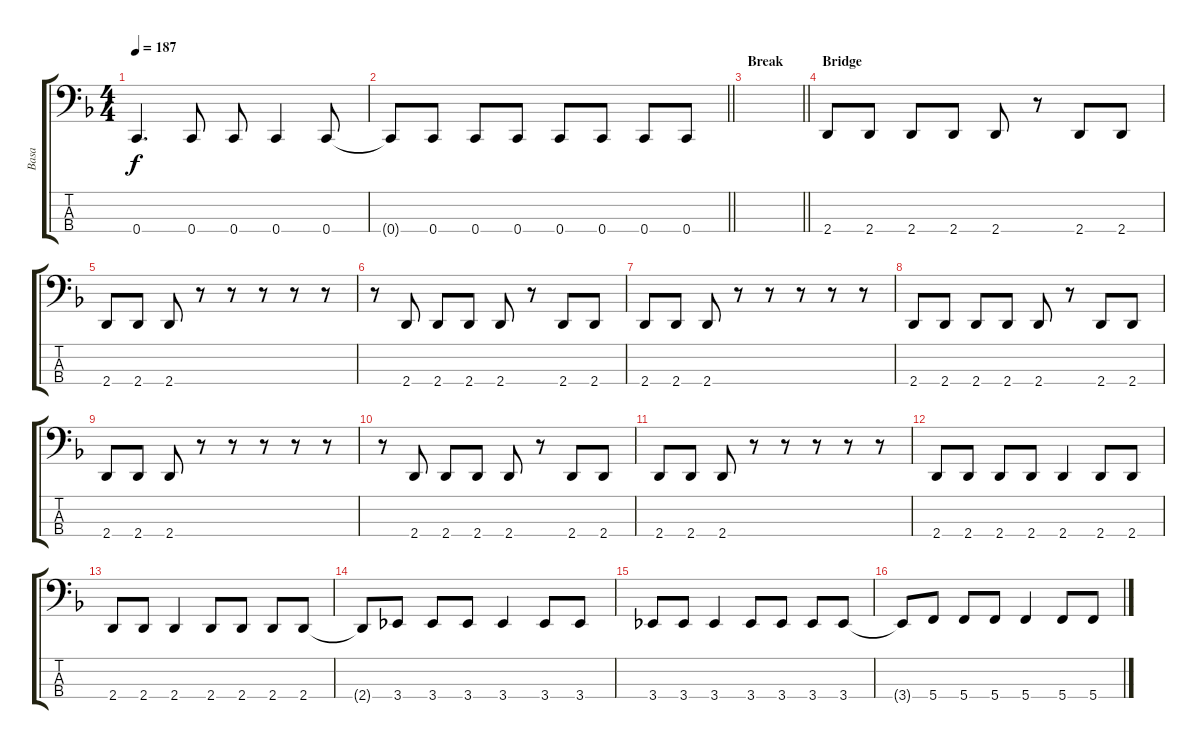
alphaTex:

\track ("Basa" "Basa") {instrument electricbassfinger}
\staff {score tabs}
\tuning (F2 C2 G1 C1) {hide}
\ts (4 4)
\tempo 187
\clef f4
\ks dminor
0.4{t}.4{d dy f} 0.4.8 0.4.8 0.4.4 0.4.8 |
\barLineRight lightlight
0.4{t}.8 0.4.8 0.4.8 0.4.8 0.4.8 0.4.8 0.4.8 0.4.8 |
\section ("" "Break")
\barLineRight lightlight
|
\section ("" "Bridge")
2.4.8 2.4.8 2.4.8 2.4.8 2.4.8 r.8 2.4.8 2.4.8 |
2.4.8 2.4.8 2.4.8 r.8 r.8 r.8 r.8 r.8 |
r.8 2.4.8 2.4.8 2.4.8 2.4.8 r.8 2.4.8 2.4.8 |
2.4.8 2.4.8 2.4.8 r.8 r.8 r.8 r.8 r.8 |
2.4.8 2.4.8 2.4.8 2.4.8 2.4.8 r.8 2.4.8 2.4.8 |
2.4.8 2.4.8 2.4.8 r.8 r.8 r.8 r.8 r.8 |
r.8 2.4.8 2.4.8 2.4.8 2.4.8 r.8 2.4.8 2.4.8 |
2.4.8 2.4.8 2.4.8 r.8 r.8 r.8 r.8 r.8 |
2.4.8 2.4.8 2.4.8 2.4.8 2.4.4 2.4.8 2.4.8 |
2.4.8 2.4.8 2.4.4 2.4.8 2.4.8 2.4.8 2.4.8 |
2.4{t}.8 3.4.8 3.4.8 3.4.8 3.4.4 3.4.8 3.4.8 |
3.4.8 3.4.8 3.4.4 3.4.8 3.4.8 3.4.8 3.4.8 |
3.4{t}.8 5.4.8 5.4.8 5.4.8 5.4.4 5.4.8 5.4.8
